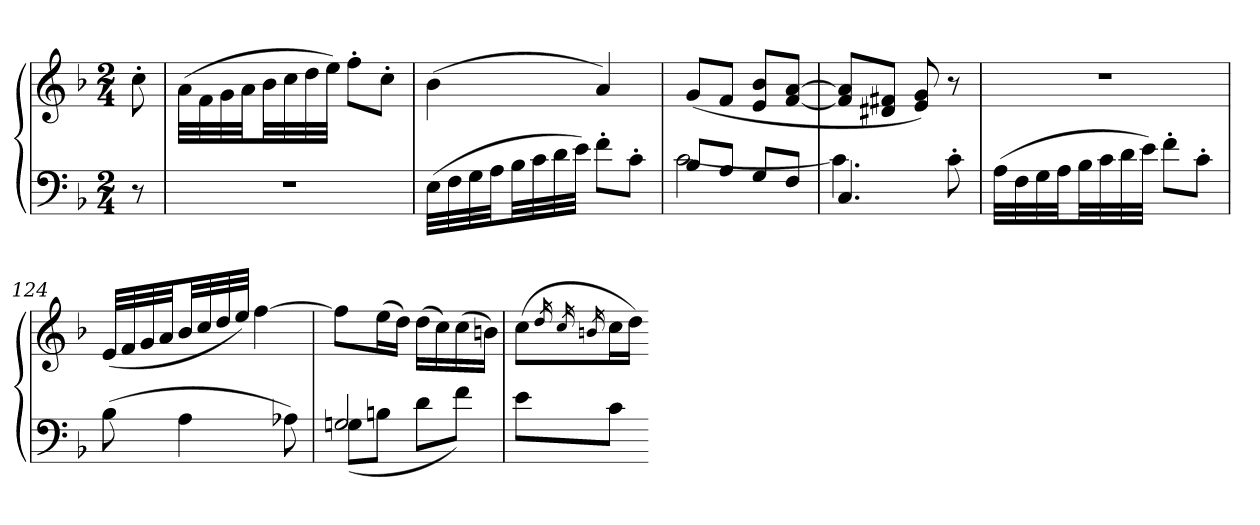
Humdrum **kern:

**kern	**kern
*part1	*part1
*staff2	*staff1
*clefF4	*clefG2
*k[b-]	*k[b-]
*F:	*F:
*M2/4	*M2/4
=	=
8r	8cc'
=119	=119
2r	(32aLLL
.	32f
.	32g
.	32aJJ
.	32b-LL
.	32cc
.	32dd
.	32eeJJJ)
.	8ff'L
.	8cc'J
=120	=120
(32ELLL	(4b-
32F	.
32G	.
32AJJ	.
32B-LL	.
32c	.
32d	.
32eJJJ)	.
8f'L	4a)
8c'J	.
=121	=121
*^	*
8B-L	[2c	(8gL
8AJ	.	8fJ
8GL	.	8e 8b-L
8FJ	.	[8f [8aJ
=122	=122	=122
4.C	4.c]	8f] 8a]L
.	.	8d#X 8f#XJ
.	.	8e 8g)
8c'	8ryy	8r
*v	*v	*
=123	=123
(32ALLL	2r
32F	.
32G	.
32AJJ	.
32B-LL	.
32c	.
32d	.
32eJJJ)	.
8f'L	.
8c'J	.
=124	=124
(8B-	(32eLLL
.	32f
.	32g
.	32aJJ
4A	32b-LL
.	32cc
.	32dd
.	32eeJJJ)
.	[4ff
8A-X)	.
=125	=125
*^	*
2G	(8GnL	8ffL]
.	8BnJ	(16eeL
.	.	16ddJJ)
.	8dL	(16ddLL
.	.	16cc)
.	8fJ)	(16cc
.	.	16bnJJ)
*v	*v	*
=126	=126
8eL	(8ccL
.	16qdd
.	16qcc
.	16qbn
8cJ	16ccL
.	16ddJJ)
=-	=-
*-	*-
